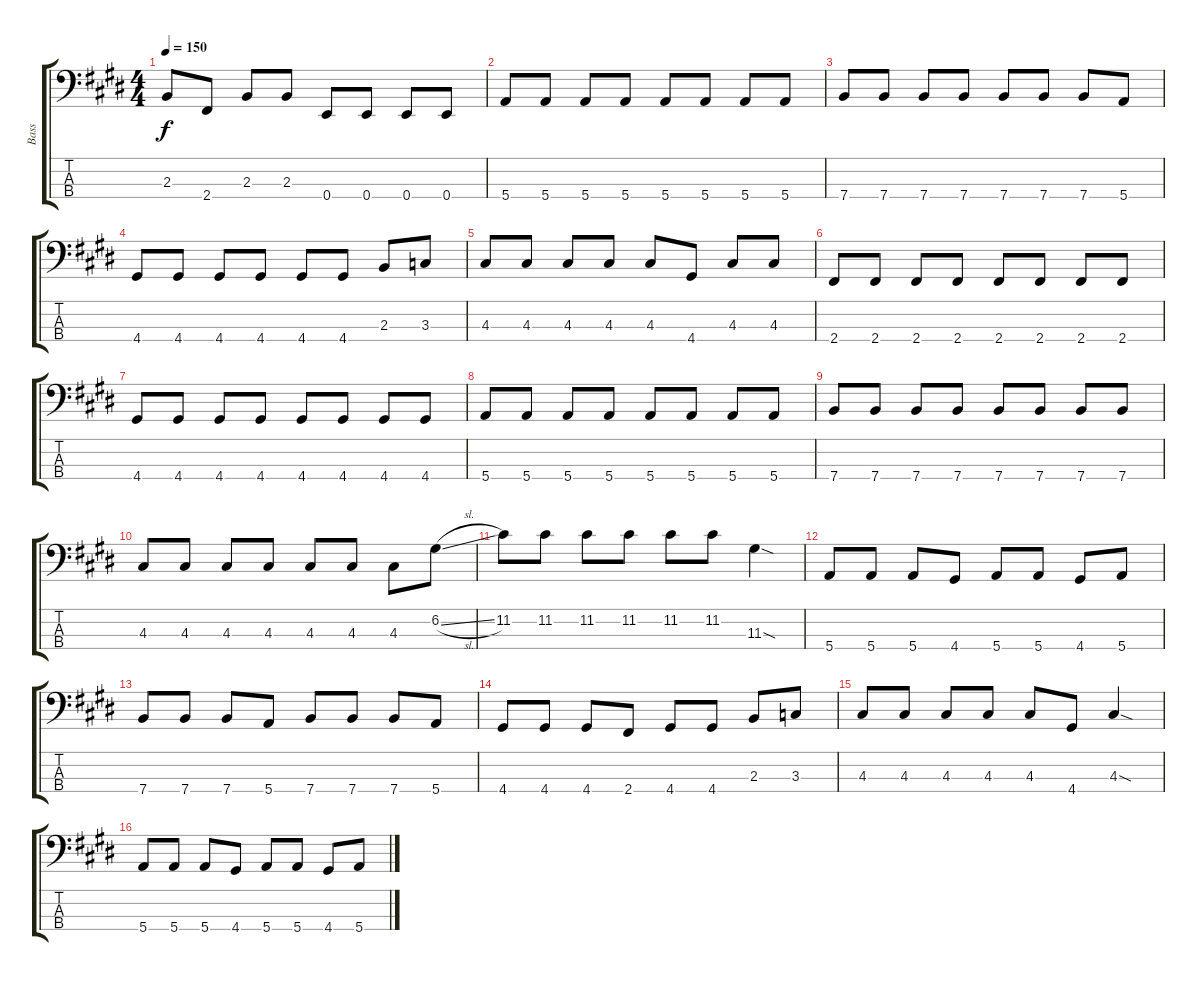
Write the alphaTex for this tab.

\track ("Bass" "Bass") {instrument electricbassfinger}
\staff {score tabs}
\tuning (G2 D2 A1 E1) {hide}
\ts (4 4)
\tempo 150
\clef f4
\ks e
2.3.8{dy f} 2.4.8 2.3.8 2.3.8 0.4.8 0.4.8 0.4.8 0.4.8 |
5.4.8 5.4.8 5.4.8 5.4.8 5.4.8 5.4.8 5.4.8 5.4.8 |
7.4.8 7.4.8 7.4.8 7.4.8 7.4.8 7.4.8 7.4.8 5.4.8 |
4.4.8 4.4.8 4.4.8 4.4.8 4.4.8 4.4.8 2.3.8 3.3.8 |
4.3.8 4.3.8 4.3.8 4.3.8 4.3.8 4.4.8 4.3.8 4.3.8 |
2.4.8 2.4.8 2.4.8 2.4.8 2.4.8 2.4.8 2.4.8 2.4.8 |
4.4.8 4.4.8 4.4.8 4.4.8 4.4.8 4.4.8 4.4.8 4.4.8 |
5.4.8 5.4.8 5.4.8 5.4.8 5.4.8 5.4.8 5.4.8 5.4.8 |
7.4.8 7.4.8 7.4.8 7.4.8 7.4.8 7.4.8 7.4.8 7.4.8 |
4.3.8 4.3.8 4.3.8 4.3.8 4.3.8 4.3.8 4.3.8 6.2{sl}.8 |
11.2.8 11.2.8 11.2.8 11.2.8 11.2.8 11.2.8 11.3{sod}.4 |
5.4.8 5.4.8 5.4.8 4.4.8 5.4.8 5.4.8 4.4.8 5.4.8 |
7.4.8 7.4.8 7.4.8 5.4.8 7.4.8 7.4.8 7.4.8 5.4.8 |
4.4.8 4.4.8 4.4.8 2.4.8 4.4.8 4.4.8 2.3.8 3.3.8 |
4.3.8 4.3.8 4.3.8 4.3.8 4.3.8 4.4.8 4.3{sod}.4 |
5.4.8 5.4.8 5.4.8 4.4.8 5.4.8 5.4.8 4.4.8 5.4.8
